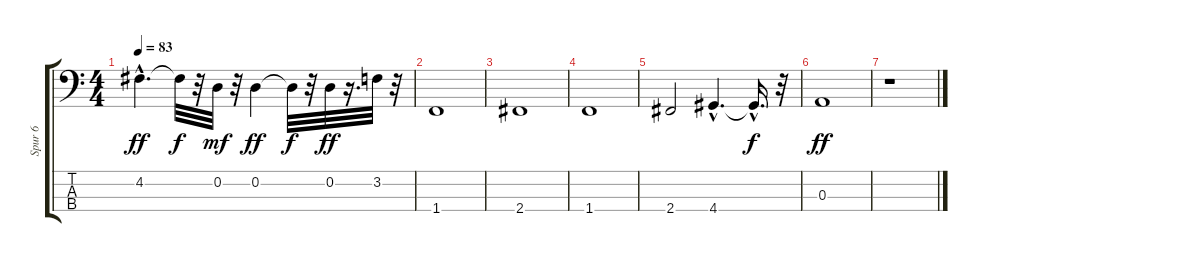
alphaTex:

\track ("Spur 6" "Spur 6") {instrument acousticbass}
\staff {score tabs}
\tuning (G2 D2 A1 E1) {hide}
\ts (4 4)
\tempo 83
\clef f4
\ks c
4.2{hac}.4{d dy ff} 4.2{t}.32{dy f} r.32 0.2.32{dy mf} r.32 0.2.4{dy ff} 0.2{t}.32{dy f} r.32 0.2.32{dy ff} r.16{d} 3.2.32 r.32 |
1.4.1{instrument acousticbass} |
2.4.1 |
1.4.1 |
2.4.2 4.4{hac}.4{d} 4.4{hac t}.16{d dy f} r.32 |
0.3.1{dy ff} |
r.1
